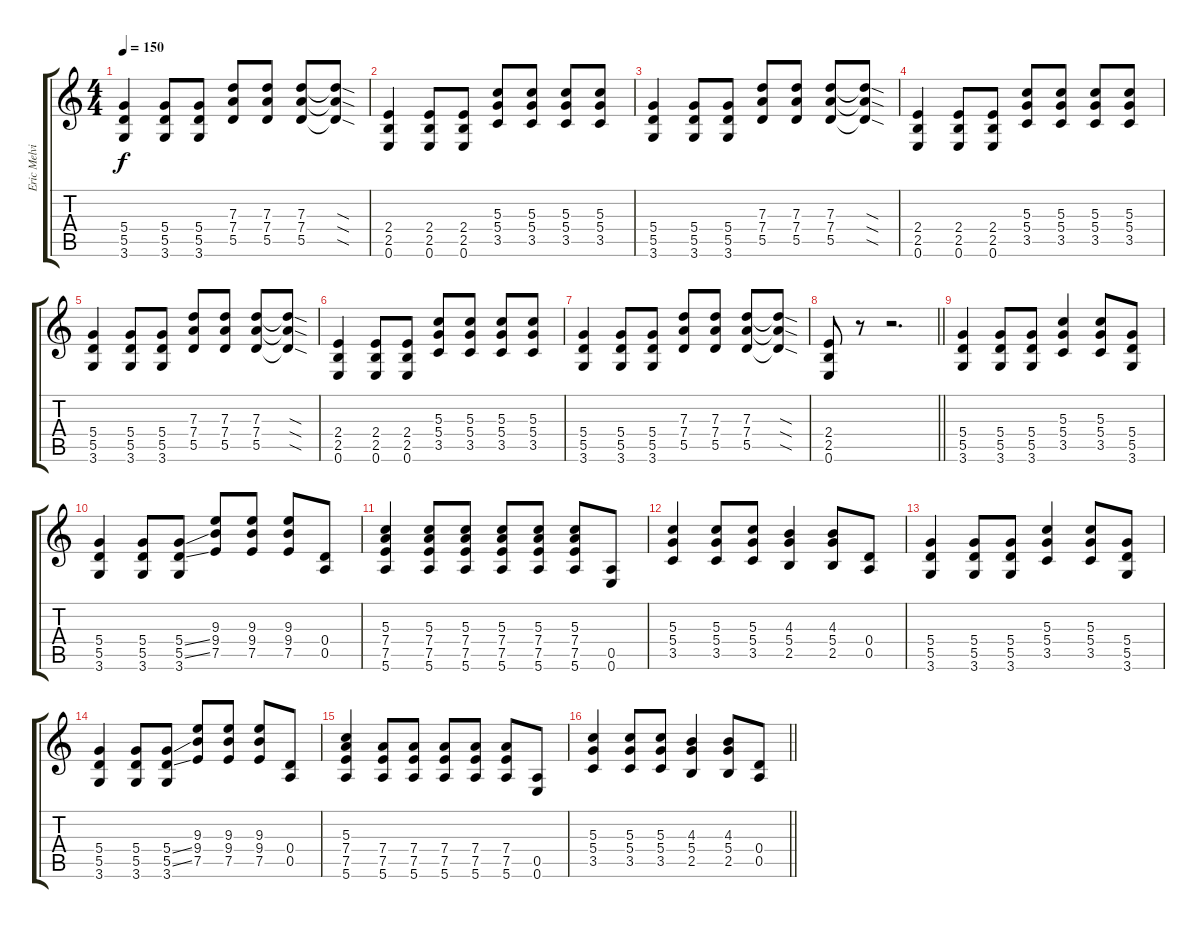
\track ("Eric Melvin" "Eric Melvi") {instrument distortionguitar}
\staff {score tabs}
\tuning (E4 B3 G3 D3 A2 E2) {hide}
\ts (4 4)
\section ("" "")
\tempo 150
\clef g2
\ks c
(5.4 5.5 3.6).4{dy f} (5.4 5.5 3.6).8 (5.4 5.5 3.6).8 (7.3 7.4 5.5).8 (7.3 7.4 5.5).8 (7.3 7.4 5.5).8 (7.3{sod t} 7.4{sod t} 5.5{sod t}).8 |
(2.4 2.5 0.6).4 (2.4 2.5 0.6).8 (2.4 2.5 0.6).8 (5.3 5.4 3.5).8 (5.3 5.4 3.5).8 (5.3 5.4 3.5).8 (5.3 5.4 3.5).8 |
(5.4 5.5 3.6).4 (5.4 5.5 3.6).8 (5.4 5.5 3.6).8 (7.3 7.4 5.5).8 (7.3 7.4 5.5).8 (7.3 7.4 5.5).8 (7.3{sod t} 7.4{sod t} 5.5{sod t}).8 |
(2.4 2.5 0.6).4 (2.4 2.5 0.6).8 (2.4 2.5 0.6).8 (5.3 5.4 3.5).8 (5.3 5.4 3.5).8 (5.3 5.4 3.5).8 (5.3 5.4 3.5).8 |
(5.4 5.5 3.6).4 (5.4 5.5 3.6).8 (5.4 5.5 3.6).8 (7.3 7.4 5.5).8 (7.3 7.4 5.5).8 (7.3 7.4 5.5).8 (7.3{sod t} 7.4{sod t} 5.5{sod t}).8 |
(2.4 2.5 0.6).4 (2.4 2.5 0.6).8 (2.4 2.5 0.6).8 (5.3 5.4 3.5).8 (5.3 5.4 3.5).8 (5.3 5.4 3.5).8 (5.3 5.4 3.5).8 |
(5.4 5.5 3.6).4 (5.4 5.5 3.6).8 (5.4 5.5 3.6).8 (7.3 7.4 5.5).8 (7.3 7.4 5.5).8 (7.3 7.4 5.5).8 (7.3{sod t} 7.4{sod t} 5.5{sod t}).8 |
\barLineRight lightlight
(2.4 2.5 0.6).8 r.8 r.2{d} |
\section ("" "")
(5.4 5.5 3.6).4 (5.4 5.5 3.6).8 (5.4 5.5 3.6).8 (5.3 5.4 3.5).4 (5.3 5.4 3.5).8 (5.4 5.5 3.6).8 |
(5.4 5.5 3.6).4 (5.4 5.5 3.6).8 (5.4{ss} 5.5{ss} 3.6).8 (9.3 9.4 7.5).8 (9.3 9.4 7.5).8 (9.3 9.4 7.5).8 (0.4 0.5).8 |
(5.3 7.4 7.5 5.6).4 (5.3 7.4 7.5 5.6).8 (5.3 7.4 7.5 5.6).8 (5.3 7.4 7.5 5.6).8 (5.3 7.4 7.5 5.6).8 (5.3 7.4 7.5 5.6).8 (0.5 0.6).8 |
(5.3 5.4 3.5).4 (5.3 5.4 3.5).8 (5.3 5.4 3.5).8 (4.3 5.4 2.5).4 (4.3 5.4 2.5).8 (0.4 0.5).8 |
(5.4 5.5 3.6).4 (5.4 5.5 3.6).8 (5.4 5.5 3.6).8 (5.3 5.4 3.5).4 (5.3 5.4 3.5).8 (5.4 5.5 3.6).8 |
(5.4 5.5 3.6).4 (5.4 5.5 3.6).8 (5.4{ss} 5.5{ss} 3.6).8 (9.3 9.4 7.5).8 (9.3 9.4 7.5).8 (9.3 9.4 7.5).8 (0.4 0.5).8 |
(5.3 7.4 7.5 5.6).4 (7.4 7.5 5.6).8 (7.4 7.5 5.6).8 (7.4 7.5 5.6).8 (7.4 7.5 5.6).8 (7.4 7.5 5.6).8 (0.5 0.6).8 |
\barLineRight lightlight
(5.3 5.4 3.5).4 (5.3 5.4 3.5).8 (5.3 5.4 3.5).8 (4.3 5.4 2.5).4 (4.3 5.4 2.5).8 (0.4 0.5).8
